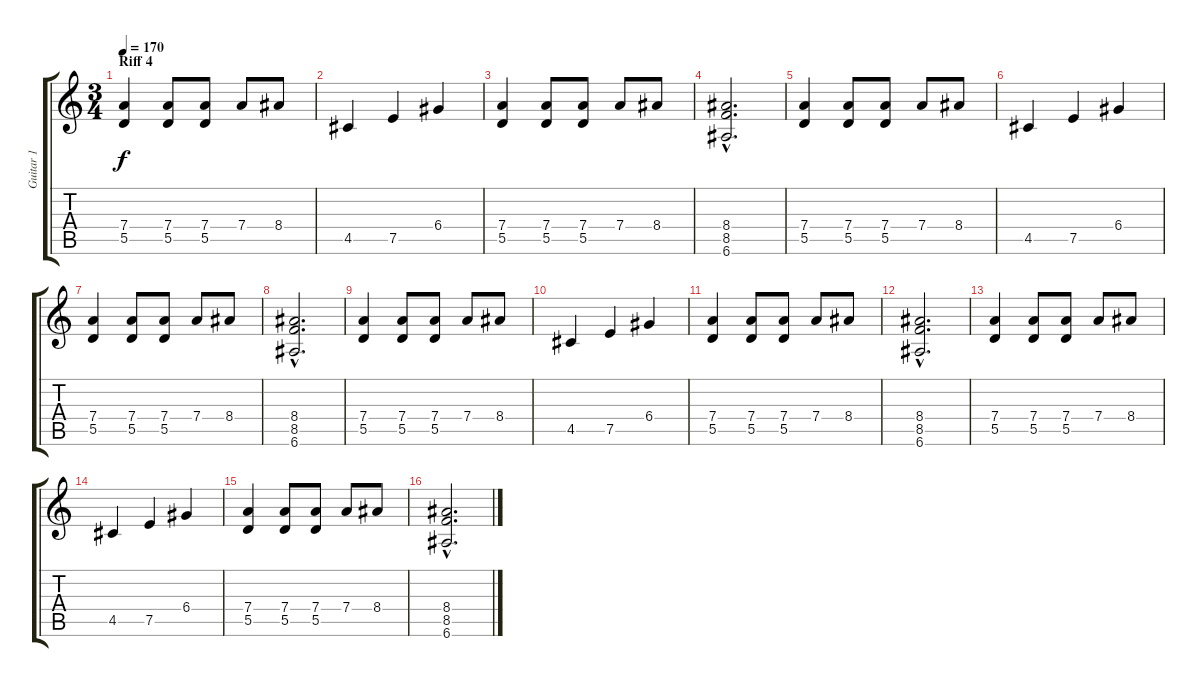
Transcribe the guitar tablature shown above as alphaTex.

\track ("Guitar 1" "Guitar 1") {instrument distortionguitar}
\staff {score tabs}
\tuning (E4 B3 G3 D3 A2 E2) {hide}
\ts (3 4)
\section ("" "Riff 4")
\tempo 170
\clef g2
\ks c
(7.4 5.5).4{dy f} (7.4 5.5).8 (7.4 5.5).8 7.4.8 8.4.8 |
4.5.4 7.5.4 6.4.4 |
(7.4 5.5).4 (7.4 5.5).8 (7.4 5.5).8 7.4.8 8.4.8 |
(8.4{hac} 8.5{hac} 6.6{hac}).2{d} |
(7.4 5.5).4 (7.4 5.5).8 (7.4 5.5).8 7.4.8 8.4.8 |
4.5.4 7.5.4 6.4.4 |
(7.4 5.5).4 (7.4 5.5).8 (7.4 5.5).8 7.4.8 8.4.8 |
(8.4{hac} 8.5{hac} 6.6{hac}).2{d} |
(7.4 5.5).4 (7.4 5.5).8 (7.4 5.5).8 7.4.8 8.4.8 |
4.5.4 7.5.4 6.4.4 |
(7.4 5.5).4 (7.4 5.5).8 (7.4 5.5).8 7.4.8 8.4.8 |
(8.4{hac} 8.5{hac} 6.6{hac}).2{d} |
(7.4 5.5).4 (7.4 5.5).8 (7.4 5.5).8 7.4.8 8.4.8 |
4.5.4 7.5.4 6.4.4 |
(7.4 5.5).4 (7.4 5.5).8 (7.4 5.5).8 7.4.8 8.4.8 |
(8.4{hac} 8.5{hac} 6.6{hac}).2{d}
